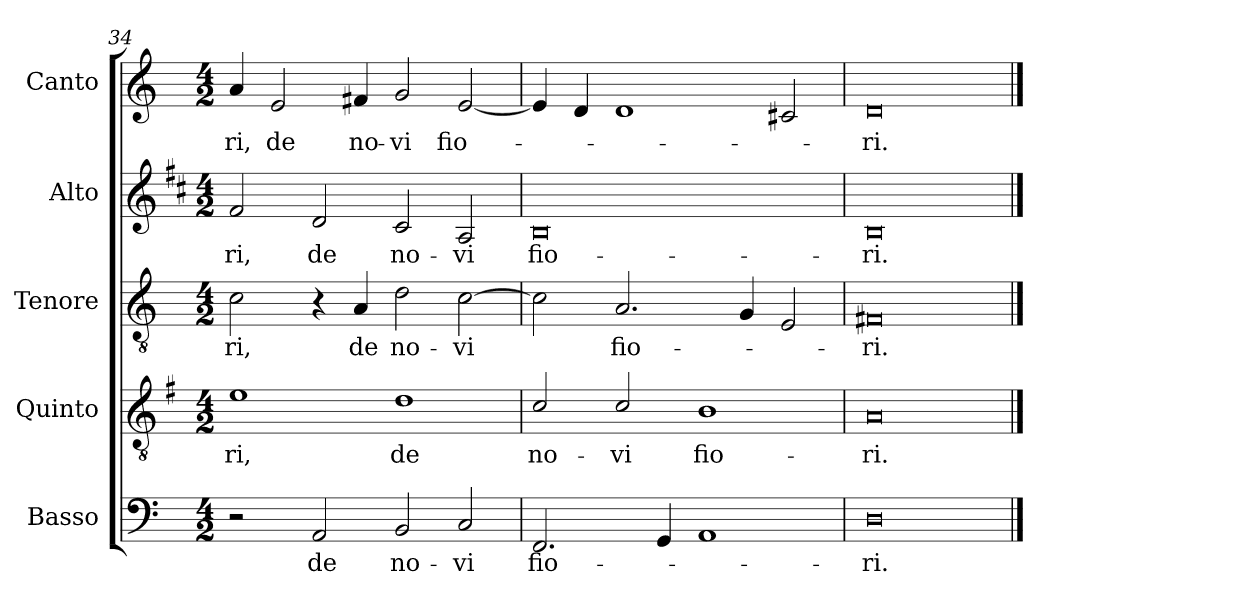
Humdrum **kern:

**kern	**text	**kern	**text	**kern	**text	**kern	**text	**kern	**text
*part5	*part5	*part4	*part4	*part3	*part3	*part2	*part2	*part1	*part1
*staff5	*staff5	*staff4	*staff4	*staff3	*staff3	*staff2	*staff2	*staff1	*staff1
*I"Basso	*	*I"Quinto	*	*I"Tenore	*	*I"Alto	*	*I"Canto	*
*I'B	*	*	*	*I'T	*	*I'A	*	*I'C	*
*clefF4	*	*clefGv2	*	*clefGv2	*	*clefG2	*	*clefG2	*
*	*	*ITrd4c7	*	*	*	*ITrd1c2	*	*	*
*k[]	*	*k[]	*	*k[]	*	*k[]	*	*k[]	*
*C:	*	*C:	*	*C:	*	*C:	*	*C:	*
*M4/2	*	*M4/2	*	*M4/2	*	*M4/2	*	*M4/2	*
=34	=34	=34	=34	=34	=34	=34	=34	=34	=34
!	!	!	!LO:LY:b	!	!LO:LY:b	!	!LO:LY:b	!	!LO:LY:b
2r	.	1A	-ri,	2c\	-ri,	2e/	-ri,	4a/	-ri,
!	!	!	!	!	!	!	!	!	!LO:LY:b
.	.	.	.	.	.	.	.	2e/	de
!	!LO:LY:b	!	!	!	!	!	!LO:LY:b	!	!
2AA/	de	.	.	4r	.	2c/	de	.	.
!	!	!	!	!	!LO:LY:b	!	!	!	!LO:LY:b
.	.	.	.	4A/	de	.	.	4f#X/	no-
!	!LO:LY:b	!	!LO:LY:b	!	!LO:LY:b	!	!LO:LY:b	!	!LO:LY:b
2BB/	no-	1G	de	2d\	no-	2B/	no-	2g/	-vi
!	!LO:LY:b	!	!	!	!LO:LY:b	!	!LO:LY:b	!	!LO:LY:b
2C/	-vi	.	.	[2c\	-vi	2G/	-vi	[2e/	fio-
=35	=35	=35	=35	=35	=35	=35	=35	=35	=35
!	!LO:LY:b	!	!LO:LY:b	!	!	!	!LO:LY:b	!	!
2.FF/	fio-	2F/	no-	2c\]	.	0A	fio-	4e/]	.
.	.	.	.	.	.	.	.	4d/	.
!	!	!	!LO:LY:b	!	!LO:LY:b	!	!	!	!
.	.	2F/	-vi	2.A/	fio-	.	.	1d	.
4GG/	.	.	.	.	.	.	.	.	.
!	!	!	!LO:LY:b	!	!	!	!	!	!
1AA	.	1E	fio-	.	.	.	.	.	.
.	.	.	.	4G/	.	.	.	.	.
.	.	.	.	2E/	.	.	.	2c#X/	.
=36	=36	=36	=36	=36	=36	=36	=36	=36	=36
!	!LO:LY:b	!	!LO:LY:b	!	!LO:LY:b	!	!LO:LY:b	!	!LO:LY:b
0D	-ri.	0D	-ri.	0F#X	-ri.	0A	-ri.	0d	-ri.
==	==	==	==	==	==	==	==	==	==
*-	*-	*-	*-	*-	*-	*-	*-	*-	*-
